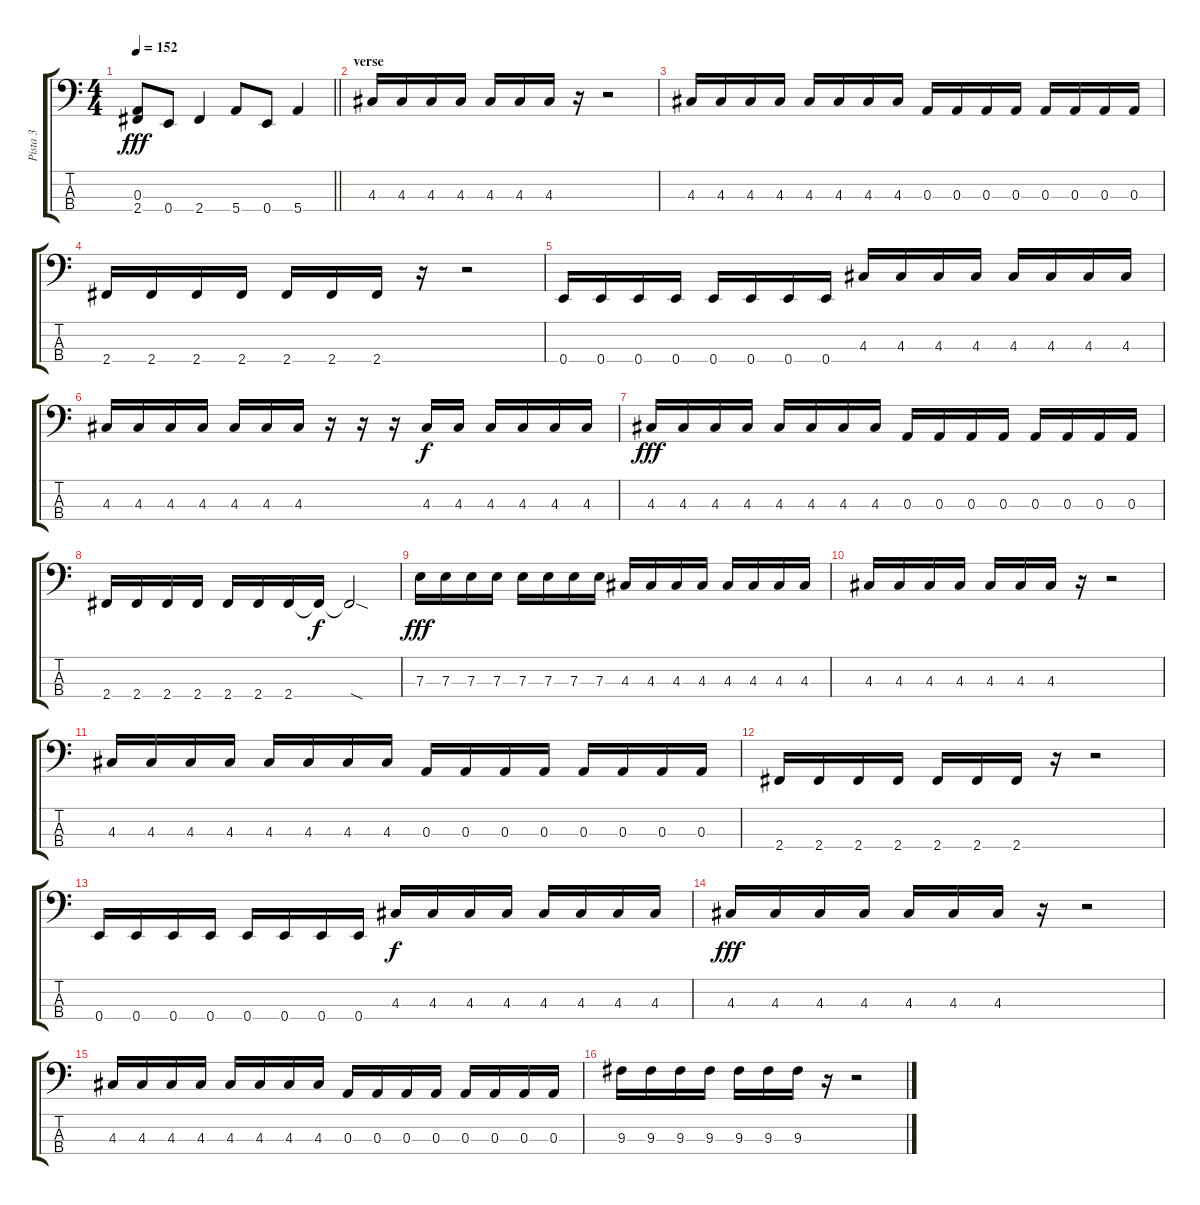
\track ("Pista 3" "Pista 3") {instrument electricbassfinger}
\staff {score tabs}
\tuning (G2 D2 A1 E1) {hide}
\ts (4 4)
\tempo 152
\clef f4
\barLineRight lightlight
\ks c
(0.3{t} 2.4).8{dy fff} 0.4.8 2.4.4 5.4.8 0.4.8 5.4.4 |
\section ("" "verse")
4.3.16 4.3.16 4.3.16 4.3.16 4.3.16 4.3.16 4.3.16 r.16 r.2 |
4.3.16 4.3.16 4.3.16 4.3.16 4.3.16 4.3.16 4.3.16 4.3.16 0.3.16 0.3.16 0.3.16 0.3.16 0.3.16 0.3.16 0.3.16 0.3.16 |
2.4.16 2.4.16 2.4.16 2.4.16 2.4.16 2.4.16 2.4.16 r.16 r.2 |
0.4.16 0.4.16 0.4.16 0.4.16 0.4.16 0.4.16 0.4.16 0.4.16 4.3.16 4.3.16 4.3.16 4.3.16 4.3.16 4.3.16 4.3.16 4.3.16 |
4.3.16 4.3.16 4.3.16 4.3.16 4.3.16 4.3.16 4.3.16 r.16 r.16 r.16 4.3.16{dy f} 4.3.16 4.3.16 4.3.16 4.3.16 4.3.16 |
4.3.16{dy fff} 4.3.16 4.3.16 4.3.16 4.3.16 4.3.16 4.3.16 4.3.16 0.3.16 0.3.16 0.3.16 0.3.16 0.3.16 0.3.16 0.3.16 0.3.16 |
2.4.16 2.4.16 2.4.16 2.4.16 2.4.16 2.4.16 2.4.16 2.4{t}.16{dy f} 2.4{sod t}.2 |
7.3.16{dy fff} 7.3.16 7.3.16 7.3.16 7.3.16 7.3.16 7.3.16 7.3.16 4.3.16 4.3.16 4.3.16 4.3.16 4.3.16 4.3.16 4.3.16 4.3.16 |
4.3.16 4.3.16 4.3.16 4.3.16 4.3.16 4.3.16 4.3.16 r.16 r.2 |
4.3.16 4.3.16 4.3.16 4.3.16 4.3.16 4.3.16 4.3.16 4.3.16 0.3.16 0.3.16 0.3.16 0.3.16 0.3.16 0.3.16 0.3.16 0.3.16 |
2.4.16 2.4.16 2.4.16 2.4.16 2.4.16 2.4.16 2.4.16 r.16 r.2 |
0.4.16 0.4.16 0.4.16 0.4.16 0.4.16 0.4.16 0.4.16 0.4.16 4.3.16{dy f} 4.3.16 4.3.16 4.3.16 4.3.16 4.3.16 4.3.16 4.3.16 |
4.3.16{dy fff} 4.3.16 4.3.16 4.3.16 4.3.16 4.3.16 4.3.16 r.16 r.2 |
4.3.16 4.3.16 4.3.16 4.3.16 4.3.16 4.3.16 4.3.16 4.3.16 0.3.16 0.3.16 0.3.16 0.3.16 0.3.16 0.3.16 0.3.16 0.3.16 |
9.3.16 9.3.16 9.3.16 9.3.16 9.3.16 9.3.16 9.3.16 r.16 r.2
